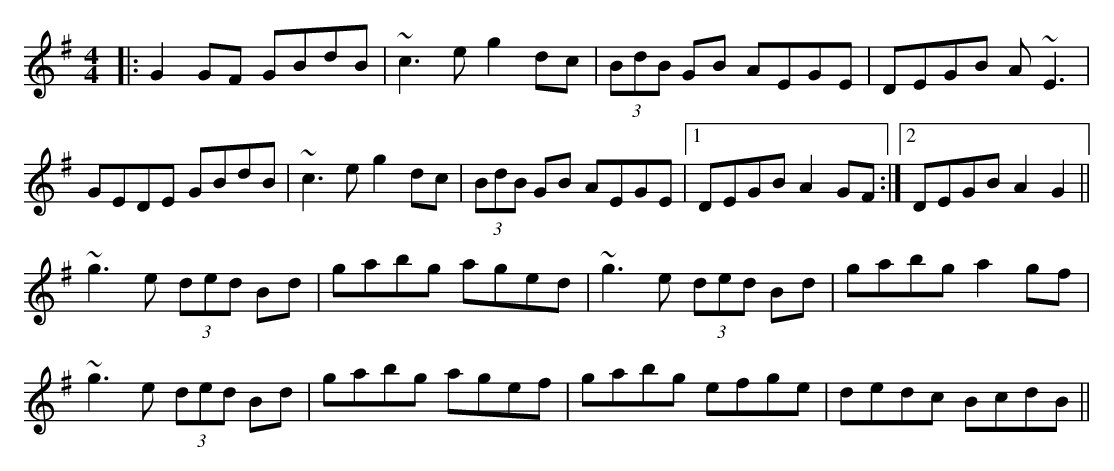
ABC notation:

X:1
M:4/4
K:G
|:G2 GF GBdB|~c3e g2 dc|(3BdB GB AEGE|DEGB A~E3|
GEDE GBdB|~c3e g2 dc|(3BdB GB AEGE|1 DEGB A2 GF:|2 DEGB A2 G2||
~g3e (3ded Bd|gabg aged|~g3e (3ded Bd|gabg a2 gf|
~g3e (3ded Bd|gabg agef|gabg efge|dedc BcdB||
